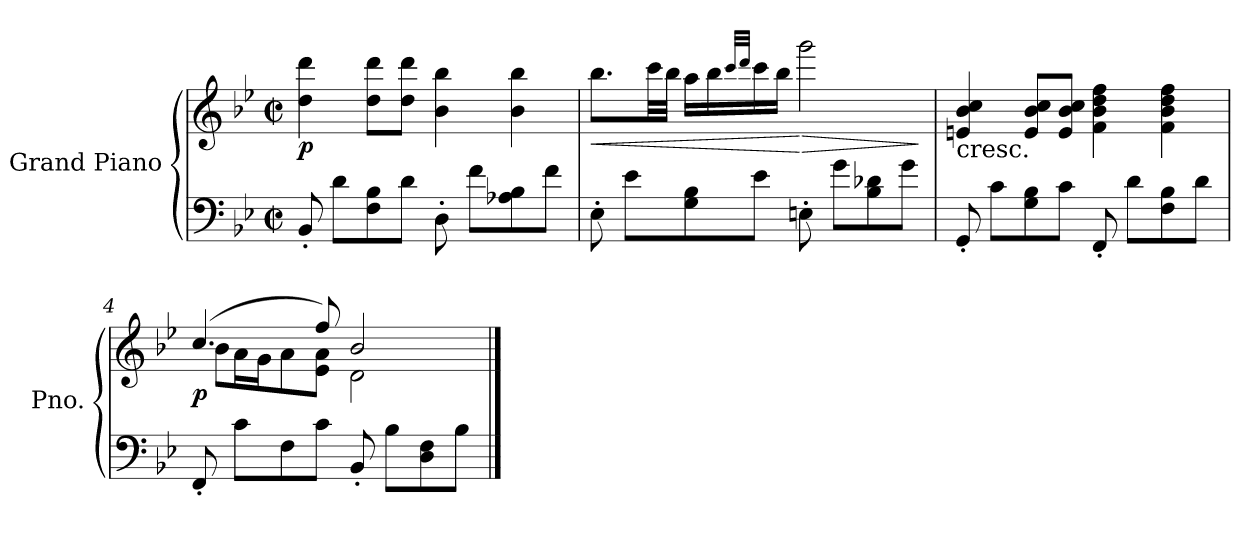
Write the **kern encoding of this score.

**kern	**kern	**dynam
*part1	*part1	*part1
*staff2	*staff1	*staff1/2
*I"Grand Piano	*	*
*I'Pno.	*	*
*clefF4	*clefG2	*
*k[b-e-]	*k[b-e-]	*
*M2/2	*M2/2	*
*met(c|)	*met(c|)	*
*MM91	*MM91	*
=1	=1	=1
!	!	!LO:DY:b
8BB-'/	4dd\ 4ddd\	p
8d\L	.	.
8F\ 8B-\	8dd\ 8ddd\L	.
8d\J	8dd\ 8ddd\J	.
8D'\	4b-\ 4bb-\	.
8f\L	.	.
8A-X\ 8B-\	4b-\ 4bb-\	.
8f\J	.	.
=2	=2	=2
!	!	!LO:HP:b
8E-'\	8.bb-\L	<
8e-\L	.	.
.	32ccc\LL	.
.	32bb-\JJJ	.
8G\ 8B-\	16aa\LL	.
.	16bb-\	.
.	32qccc/LLL	.
.	32qddd/JJJ	.
8e-\J	16ccc\	.
.	16bb-\JJ	.
!	!	!LO:HP:n=1:b
8En'\	2ggg\	[ >
8g\L	.	.
8B-\ 8d-X\	.	.
8g\J	.	.
.	.	]
=3	=3	=3
!	!LO:TX:b:t=cresc.	!
8GG'/	4en/ 4b-/ 4cc/	.
8c\L	.	.
8G\ 8B-\	8e/ 8b-/ 8cc/L	.
8c\J	8e/ 8b-/ 8cc/J	.
8FF'/	4f\ 4b-\ 4dd\ 4ff\	.
8d\L	.	.
8F\ 8B-\	4f\ 4b-\ 4dd\ 4ff\	.
8d\J	.	.
!!LO:LB:g=z
=4	=4	=4
*	*^	*
!	!	!	!LO:DY:b
8FF'/	(>4.cc/	8b-\L	p
8c\L	.	16a\L	.
.	.	16g\J	.
8F\	.	8a\	.
8c\J	8ff/)	8e-\ 8a\J	.
8BB-'/	2b-/	2d\	.
8B-\L	.	.	.
8D\ 8F\	.	.	.
8B-\J	.	.	.
*	*v	*v	*
==	==	==
*-	*-	*-
